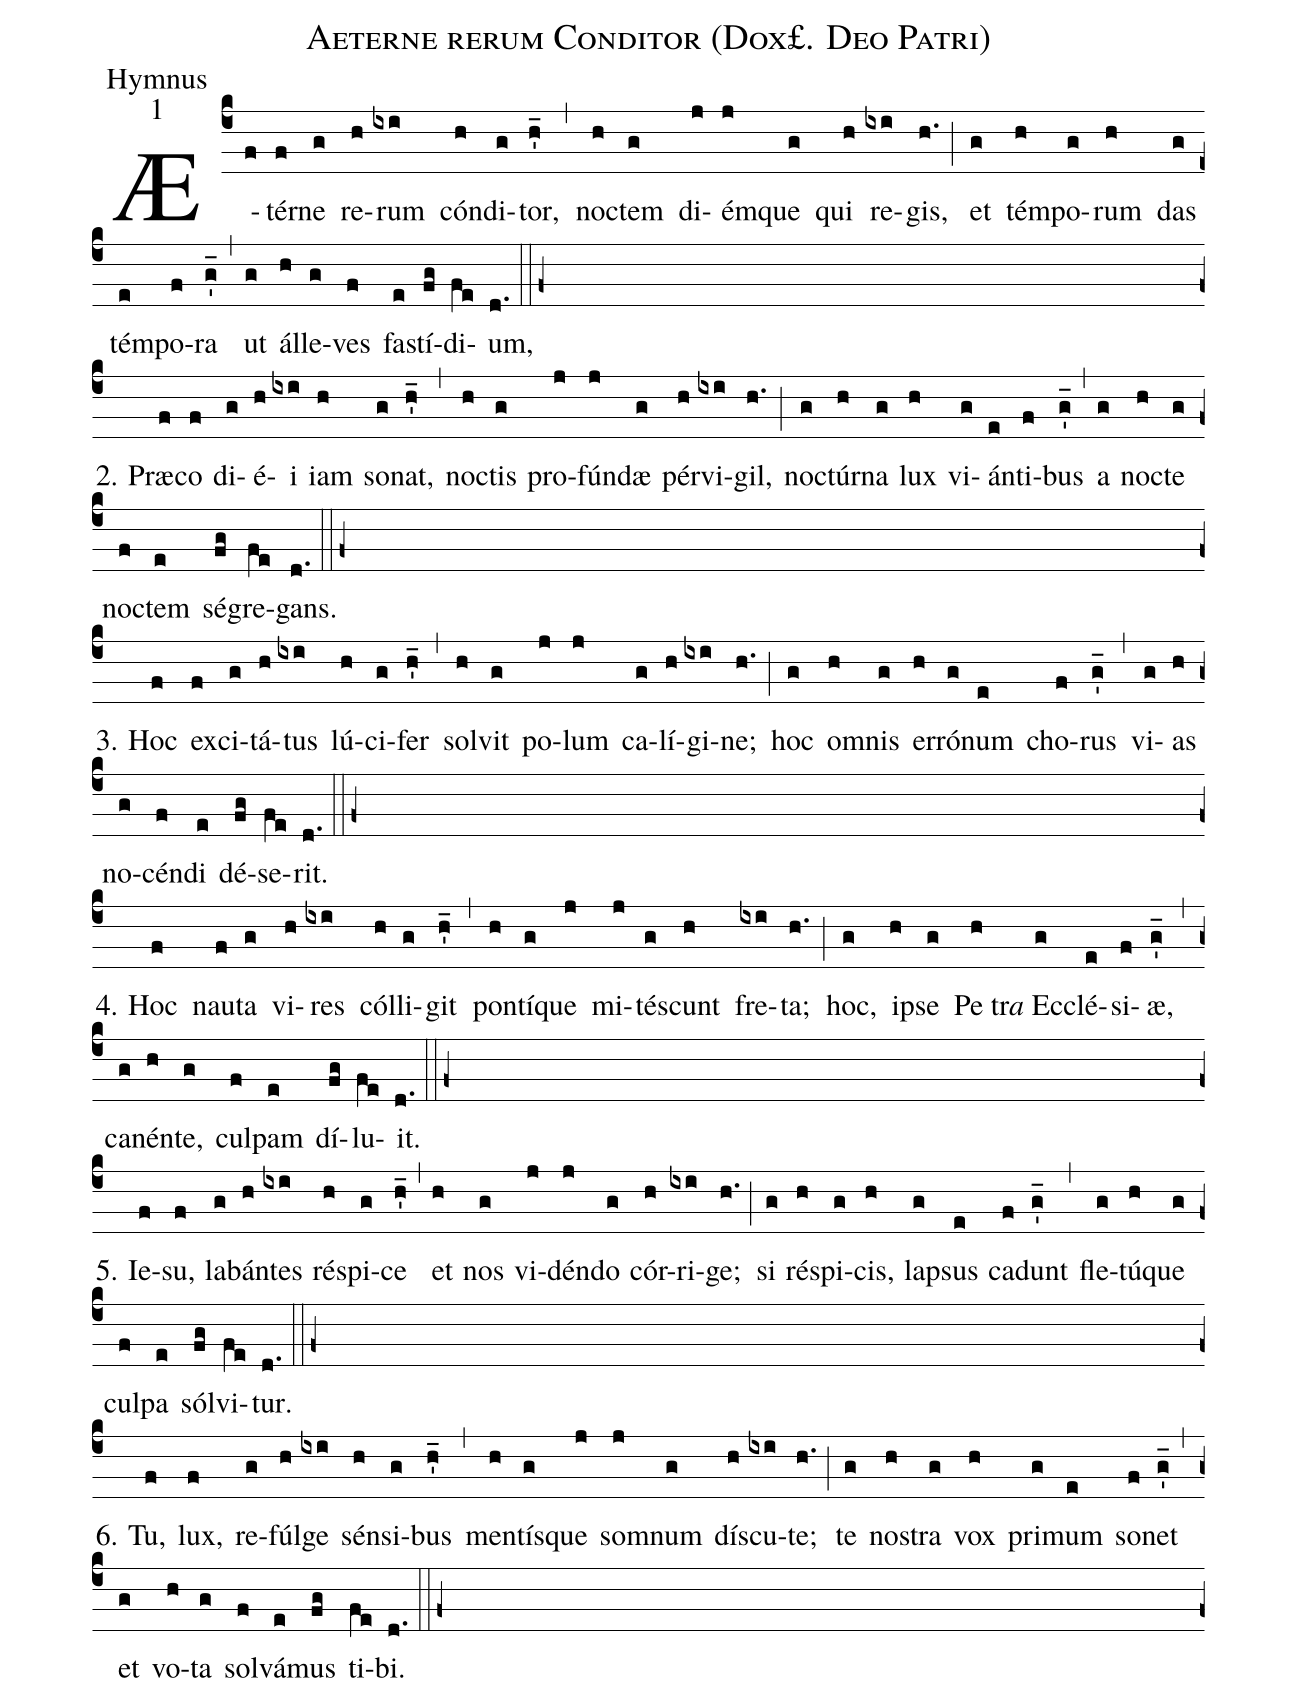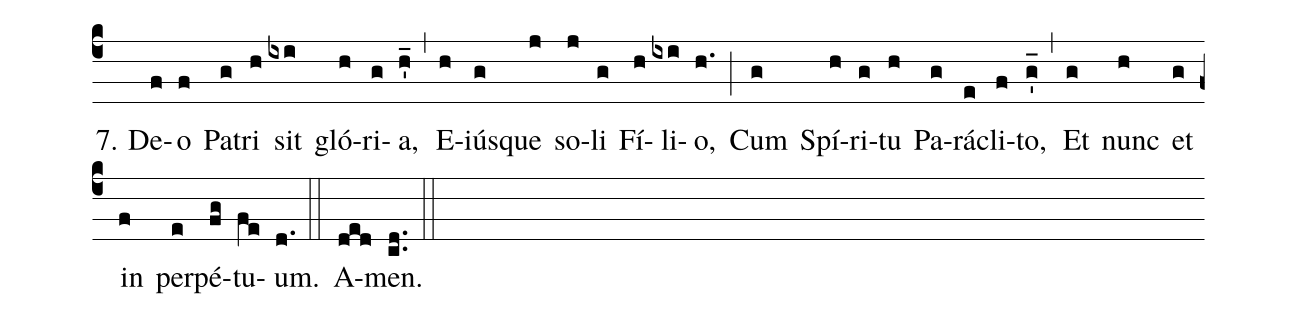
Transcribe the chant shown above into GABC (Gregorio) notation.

name:Aeterne rerum Conditor (Dox£. Deo Patri);
office-part:Hymnus;
mode:1;
%%
(c4)Æ(f)tér(f)ne(g) re(h)rum(ixi) cón(h)di(g)tor,(h'_) (,)
no(h)ctem(g) di(j)ém(j)que(g) qui(h) re(ixi)gis,(h.) (;)
et(g) tém(h)po(g)rum(h) das(g) tém(e)po(f)ra(g'_) (,)
ut(g) ál(h)le(g)ves(f) fa(e)stí(fg)di(fe)um,(d.) (::f+Z)


2. Præ(f)co(f) di(g)é(h)i(ixi) iam(h) so(g)nat,(h'_) (,)
no(h)ctis(g) pro(j)fún(j)dæ(g) pér(h)vi(ixi)gil,(h.) (;)
no(g)ctúr(h)na(g) lux(h) vi(g)án(e)ti(f)bus(g'_) (,)
a(g) no(h)cte(g) no(f)ctem(e) sé(fg)gre(fe)gans.(d.) (::f+Z)

3. Hoc(f) ex(f)ci(g)tá(h)tus(ixi) lú(h)ci(g)fer(h'_) (,)
sol(h)vit(g) po(j)lum(j) ca(g)lí(h)gi(ixi)ne;(h.) (;)
hoc(g) om(h)nis(g) er(h)ró(g)num(e) cho(f)rus(g'_) (,)
vi(g)as(h) no(g)cén(f)di(e) dé(fg)se(fe)rit.(d.) (::f+Z)

4. Hoc(f) nau(f)ta(g) vi(h)res(ixi) cól(h)li(g)git(h'_) (,)
pon(h)tí(g)que(j) mi(j)té(g)scunt(h) fre(ixi)ta;(h.) (;)
hoc,(g) i(h)pse(g) Pe(h)tr<i>a</i>() Ec(g)clé(e)si(f)æ,(g'_) (,)
ca(g)nén(h)te,(g) cul(f)pam(e) dí(fg)lu(fe)it.(d.) (::f+Z)

5. Ie(f)su,(f) la(g)bán(h)tes(ixi) ré(h)spi(g)ce(h'_) (,)
et(h) nos(g) vi(j)dén(j)do(g) cór(h)ri(ixi)ge;(h.) (;)
si(g) ré(h)spi(g)cis,(h) la(g)psus(e) ca(f)dunt(g'_) (,)
fle(g)tú(h)que(g) cul(f)pa(e) sól(fg)vi(fe)tur.(d.) (::f+Z)

6. Tu,(f) lux,(f) re(g)fúl(h)ge(ixi) sén(h)si(g)bus(h'_) (,)
men(h)tís(g)que(j) som(j)num(g) dís(h)cu(ixi)te;(h.) (;)
te(g) no(h)stra(g) vox(h) pri(g)mum(e) so(f)net(g'_) (,)
et(g) vo(h)ta(g) sol(f)vá(e)mus(fg) ti(fe)bi.(d.) (::f+Z)

7. De(f)o(f) Pa(g)tri(h) sit(ixi) gló(h)ri(g)a,(h'_) (,)
E(h)iús(g)que(j) so(j)li(g) Fí(h)li(ixi)o,(h.) (;)
Cum(g) Spí(h)ri(g)tu(h) Pa(g)rá(e)cli(f)to,(g'_) (,)
Et(g) nunc(h) et(g) in(f) per(e)pé(fg)tu(fe)um.(d.) (::)
A(ded)men.(cd..) (::)
